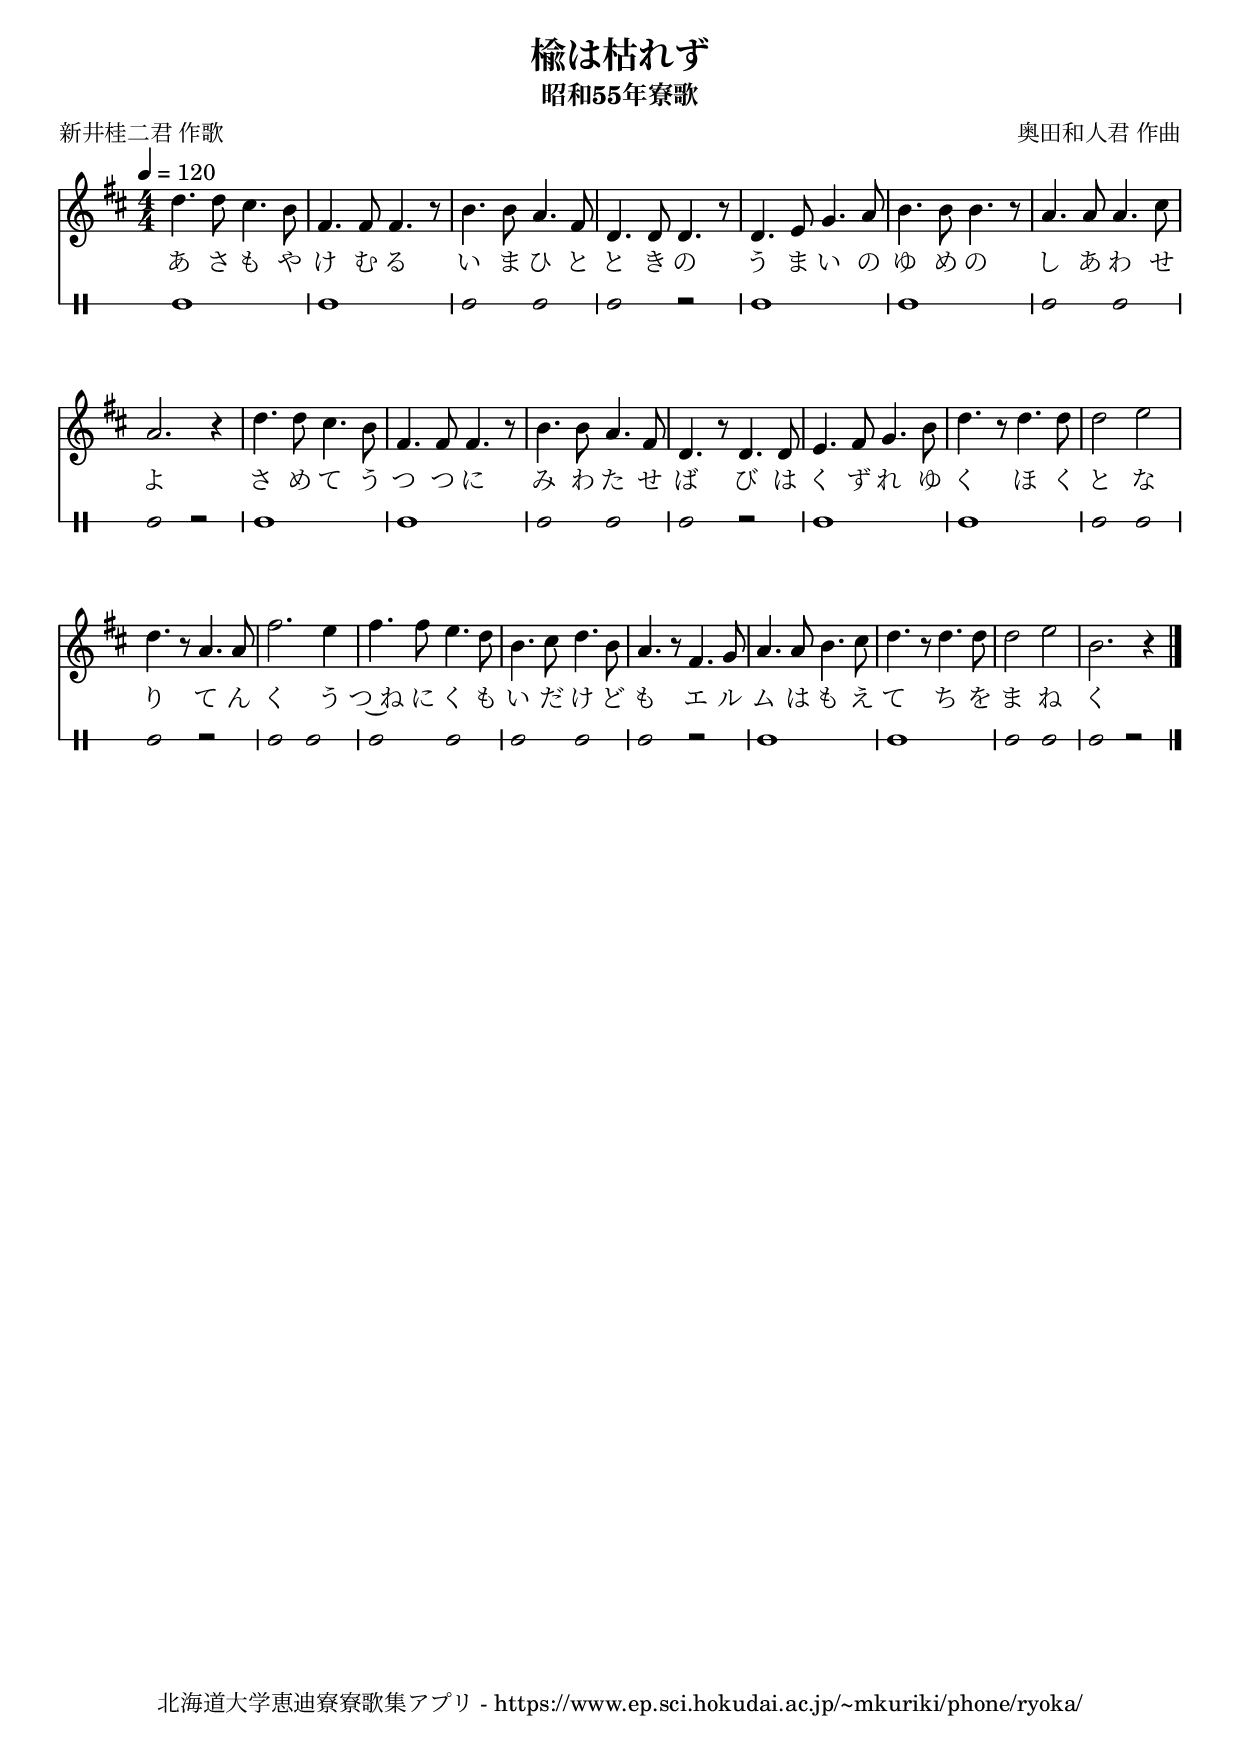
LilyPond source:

\version "2.18.2"

\paper {indent = 0}

\header {
  title = "楡は枯れず"
  subtitle = "昭和55年寮歌"
  composer = "奥田和人君 作曲"
  poet = "新井桂二君 作歌"
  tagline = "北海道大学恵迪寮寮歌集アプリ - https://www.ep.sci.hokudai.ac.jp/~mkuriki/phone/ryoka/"
}


melody = \relative c'{
  \tempo 4 = 120
  \autoBeamOff
  \numericTimeSignature
  \override BreathingSign.text = \markup { \musicglyph #"scripts.upedaltoe" } % ブレスの記号指定
  \key d \major 
  \time 4/4 
  d'4. d8 cis4. b8 | 
  fis4. fis8 fis4. r8 | 
  b4. b8 a4. fis8 | 
  d4. d8 d4. r8 | 
  d4. e8 g4. a8 | 
  b4. b8 b4. r8 | 
  a4. a8 a4. cis8 | 
  a2. r4 | 
  d4. d8 cis4. b8 | 
  fis4. fis8 fis4. r8 | 
  b4. b8 a4. fis8 | 
  d4. r8 d4. d8 | 
  e4. fis8 g4. b8 | 
  d4. r8 d4. d8 | 
  d2 e | 
  d4. r8 a4. a8 | 
  fis'2. e4 |
  fis4. fis8 e4. d8 | 
  b4. cis8 d4. b8 | 
  a4. r8 fis4. g8 | 
  a4. a8 b4. cis8 | 
  d4. r8 d4. d8 | 
  d2 e | 
  b2. r4 \bar "|." 
}

text = \lyricmode {
  あ さ も や | 
  け む る | 
  い ま ひ と |
  と き の | 
  う ま い の | 
  ゆ め の | 
  し あ わ せ | 
  よ | 
  さ め て う | 
  つ つ に | 
  み わ た せ | 
  ば び は | 
  く ず れ ゆ | 
  く ほ く | 
  と な | 
  り て ん | 
  く う | 
  つ~ね に く も | 
  い だ け ど | 
  も エ ル | 
  ム は も え | 
  て ち を | 
  ま ね | 
  く 
}

harmony = \chordmode {
}

drum = \drummode{
  bd1 bd |
  bd2 bd bd r |
  bd1 bd |
  bd2 bd bd r |
  bd1 bd |
  bd2 bd bd r |
  bd1 bd |
  bd2 bd bd r |
  bd2 bd |
  bd2 bd bd bd |
  bd r bd1 |
  bd bd2 bd bd r |
}

\score {
  <<
    % ギターコード
    %{
    \new ChordNames \with {midiInstrument = #"acoustic guitar (nylon)"}{
      \set chordChanges = ##t
      \harmony
    }
    %}
    
    % メロディーライン
    \new Voice = "one"{\melody}
    % 歌詞
    \new Lyrics \lyricsto "one" \text
    % 太鼓
     \new DrumStaff \with{
      \remove "Time_signature_engraver"
      drumStyleTable = #percussion-style
      \override StaffSymbol.line-count = #1
      \hide Stem
    }
    \drum
  >>

  \midi {}
  \layout {
  \context {
    \Score
    \remove "Bar_number_engraver"
  }
}
}

